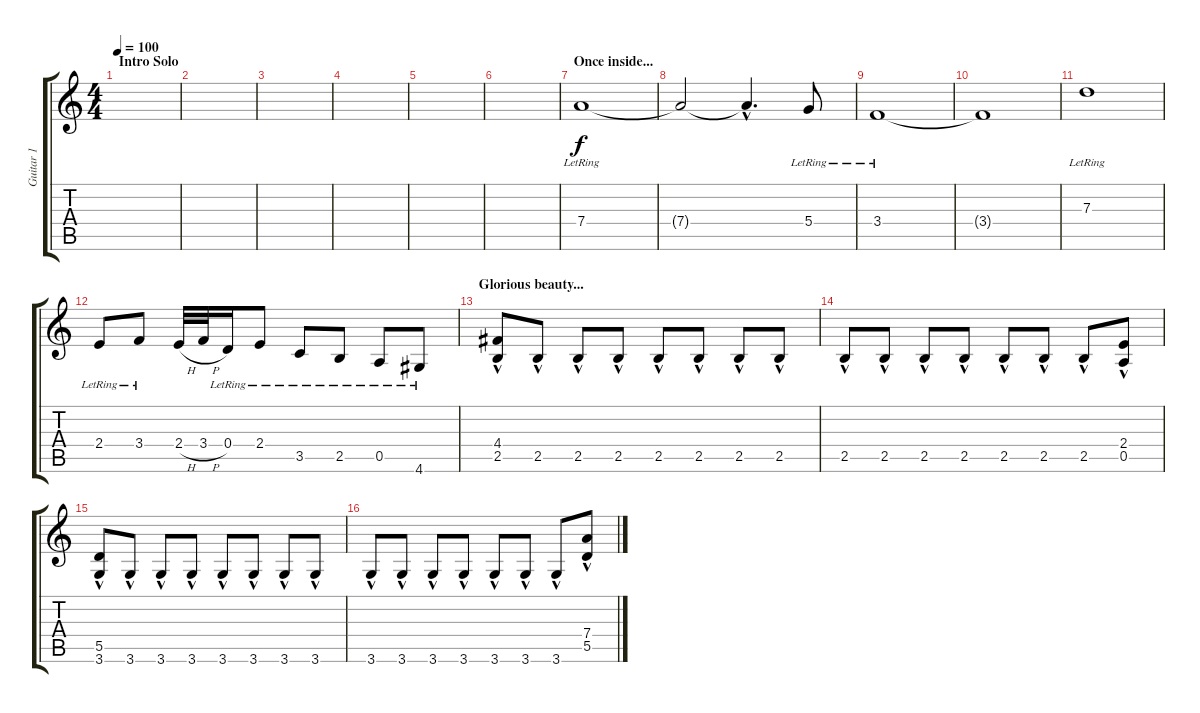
\track ("Guitar 1" "Guitar 1") {instrument distortionguitar}
\staff {score tabs}
\tuning (E4 B3 G3 D3 A2 E2) {hide}
\ts (4 4)
\section ("" "Intro Solo")
\tempo 100
\clef g2
\ks c
|
|
|
|
|
|
\section ("" "Once inside...")
7.4{lr}.1 |
7.4{t}.2 7.4{hac t}.4{d} 5.4{lr}.8 |
3.4{lr}.1 |
3.4{t}.1 |
7.3{lr}.1 |
2.4{lr}.8 3.4{lr}.8 2.4{h}.32 3.4{h}.32 0.4{lr}.16 2.4{lr}.8 3.5{lr}.8 2.5{lr}.8 0.5{lr}.8 4.6{lr}.8 |
\section ("" "Glorious beauty...")
(4.4{hac} 2.5{hac}).8 2.5{hac}.8 2.5{hac}.8 2.5{hac}.8 2.5{hac}.8 2.5{hac}.8 2.5{hac}.8 2.5{hac}.8 |
2.5{hac}.8 2.5{hac}.8 2.5{hac}.8 2.5{hac}.8 2.5{hac}.8 2.5{hac}.8 2.5{hac}.8 (2.4 0.5{hac}).8 |
(5.5{hac} 3.6{hac}).8 3.6{hac}.8 3.6{hac}.8 3.6{hac}.8 3.6{hac}.8 3.6{hac}.8 3.6{hac}.8 3.6{hac}.8 |
3.6{hac}.8 3.6{hac}.8 3.6{hac}.8 3.6{hac}.8 3.6{hac}.8 3.6{hac}.8 3.6{hac}.8 (7.4{hac} 5.5{hac}).8
